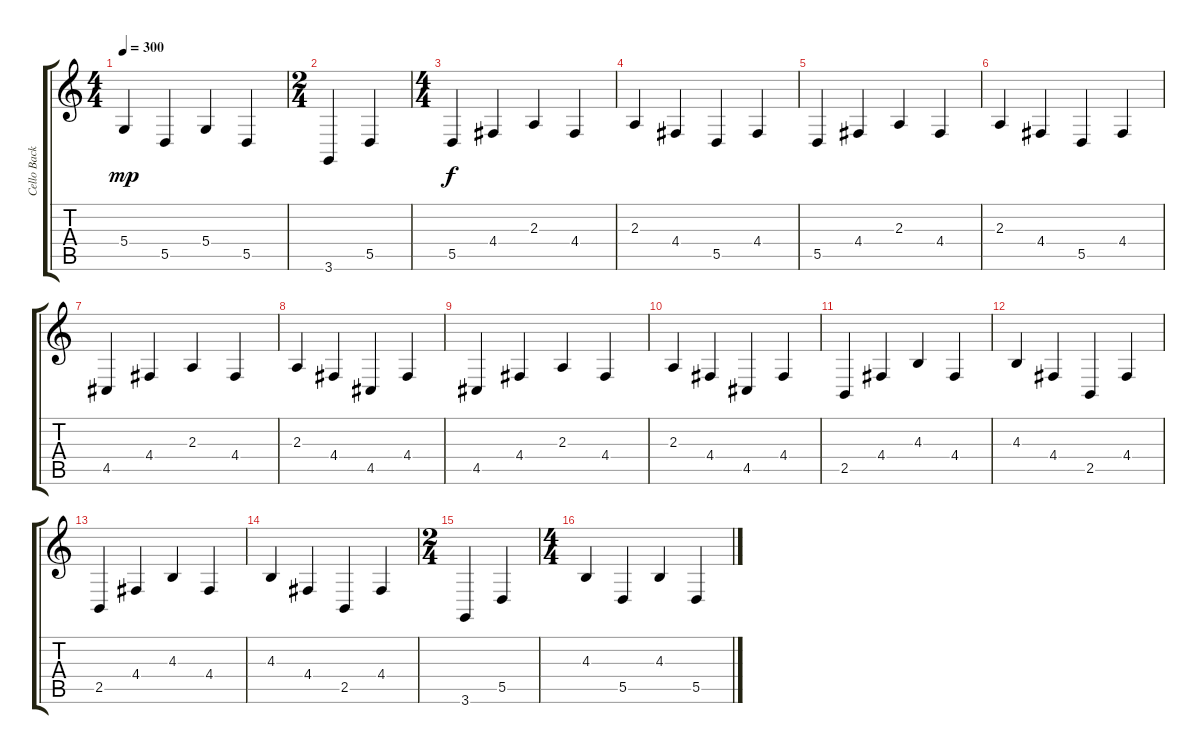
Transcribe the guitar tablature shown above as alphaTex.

\track ("Cello Back" "Cello Back") {instrument stringensemble2}
\staff {score tabs}
\tuning (E4 B3 G3 D3 A2 E2) {hide}
\ts (4 4)
\tempo 300
\clef g2
\ks c
5.4.4{dy mp} 5.5.4 5.4.4 5.5.4 |
\ts (2 4)
3.6.4 5.5.4 |
\ts (4 4)
5.5.4{dy f} 4.4.4 2.3.4 4.4.4 |
2.3.4 4.4.4 5.5.4 4.4.4 |
5.5.4 4.4.4 2.3.4 4.4.4 |
2.3.4 4.4.4 5.5.4 4.4.4 |
4.5.4 4.4.4 2.3.4 4.4.4 |
2.3.4 4.4.4 4.5.4 4.4.4 |
4.5.4 4.4.4 2.3.4 4.4.4 |
2.3.4 4.4.4 4.5.4 4.4.4 |
2.5.4 4.4.4 4.3.4 4.4.4 |
4.3.4 4.4.4 2.5.4 4.4.4 |
2.5.4 4.4.4 4.3.4 4.4.4 |
4.3.4 4.4.4 2.5.4 4.4.4 |
\ts (2 4)
3.6.4 5.5.4 |
\ts (4 4)
4.3.4 5.5.4 4.3.4 5.5.4
